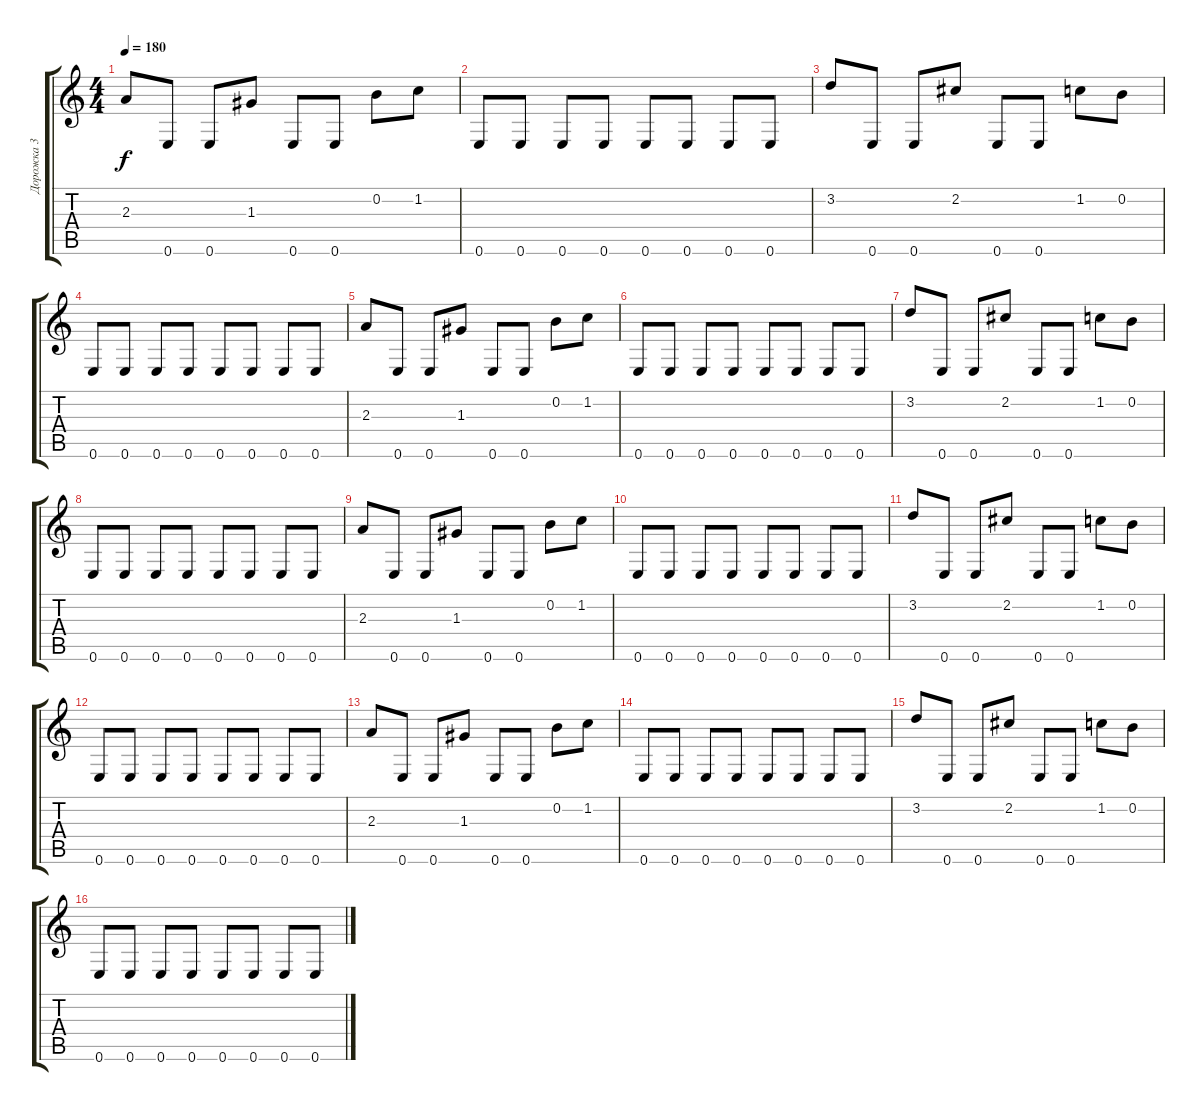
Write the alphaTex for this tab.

\track ("Дорожка 3" "Дорожка 3") {instrument distortionguitar}
\staff {score tabs}
\tuning (E4 B3 G3 D3 A2 E2) {hide}
\ts (4 4)
\tempo 180
\clef g2
\ks c
2.3.8{dy f} 0.6.8 0.6.8 1.3.8 0.6.8 0.6.8 0.2.8 1.2.8 |
0.6.8 0.6.8 0.6.8 0.6.8 0.6.8 0.6.8 0.6.8 0.6.8 |
3.2.8 0.6.8 0.6.8 2.2.8 0.6.8 0.6.8 1.2.8 0.2.8 |
0.6.8 0.6.8 0.6.8 0.6.8 0.6.8 0.6.8 0.6.8 0.6.8 |
2.3.8 0.6.8 0.6.8 1.3.8 0.6.8 0.6.8 0.2.8 1.2.8 |
0.6.8 0.6.8 0.6.8 0.6.8 0.6.8 0.6.8 0.6.8 0.6.8 |
3.2.8 0.6.8 0.6.8 2.2.8 0.6.8 0.6.8 1.2.8 0.2.8 |
0.6.8 0.6.8 0.6.8 0.6.8 0.6.8 0.6.8 0.6.8 0.6.8 |
2.3.8 0.6.8 0.6.8 1.3.8 0.6.8 0.6.8 0.2.8 1.2.8 |
0.6.8 0.6.8 0.6.8 0.6.8 0.6.8 0.6.8 0.6.8 0.6.8 |
3.2.8 0.6.8 0.6.8 2.2.8 0.6.8 0.6.8 1.2.8 0.2.8 |
0.6.8 0.6.8 0.6.8 0.6.8 0.6.8 0.6.8 0.6.8 0.6.8 |
2.3.8 0.6.8 0.6.8 1.3.8 0.6.8 0.6.8 0.2.8 1.2.8 |
0.6.8 0.6.8 0.6.8 0.6.8 0.6.8 0.6.8 0.6.8 0.6.8 |
3.2.8 0.6.8 0.6.8 2.2.8 0.6.8 0.6.8 1.2.8 0.2.8 |
0.6.8 0.6.8 0.6.8 0.6.8 0.6.8 0.6.8 0.6.8 0.6.8
